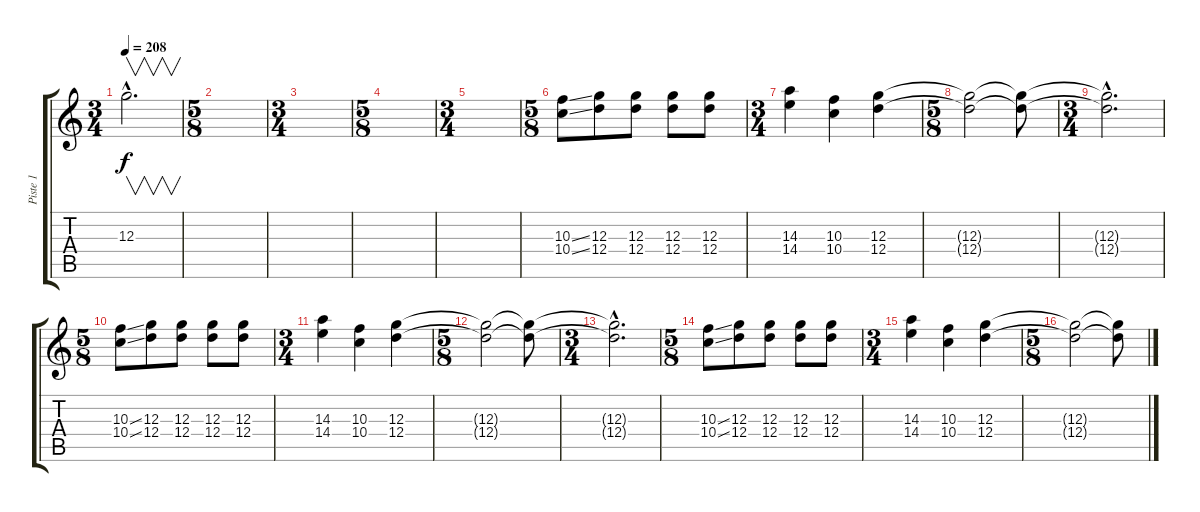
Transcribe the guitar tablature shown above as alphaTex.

\track ("Piste 1" "Piste 1") {instrument acousticguitarnylon}
\staff {score tabs}
\tuning (E4 B3 G3 D3 A2 E2) {hide}
\ts (3 4)
\tempo 208
\clef g2
\ks c
12.3{hac}.2{v d dy f} |
\ts (5 8)
|
\ts (3 4)
|
\ts (5 8)
|
\ts (3 4)
|
\ts (5 8)
(10.3{ss} 10.4{ss}).8 (12.3 12.4).8 (12.3 12.4).8 (12.3 12.4).8 (12.3 12.4).8 |
\ts (3 4)
(14.3 14.4).4 (10.3 10.4).4 (12.3 12.4).4 |
\ts (5 8)
(12.3{t} 12.4{t}).2 (12.3{t} 12.4{t}).8 |
\ts (3 4)
(12.3{hac t} 12.4{hac t}).2{d} |
\ts (5 8)
(10.3{ss} 10.4{ss}).8 (12.3 12.4).8 (12.3 12.4).8 (12.3 12.4).8 (12.3 12.4).8 |
\ts (3 4)
(14.3 14.4).4 (10.3 10.4).4 (12.3 12.4).4 |
\ts (5 8)
(12.3{t} 12.4{t}).2 (12.3{t} 12.4{t}).8 |
\ts (3 4)
(12.3{hac t} 12.4{hac t}).2{d} |
\ts (5 8)
(10.3{ss} 10.4{ss}).8 (12.3 12.4).8 (12.3 12.4).8 (12.3 12.4).8 (12.3 12.4).8 |
\ts (3 4)
(14.3 14.4).4 (10.3 10.4).4 (12.3 12.4).4 |
\ts (5 8)
(12.3{t} 12.4{t}).2 (12.3{t} 12.4{t}).8
